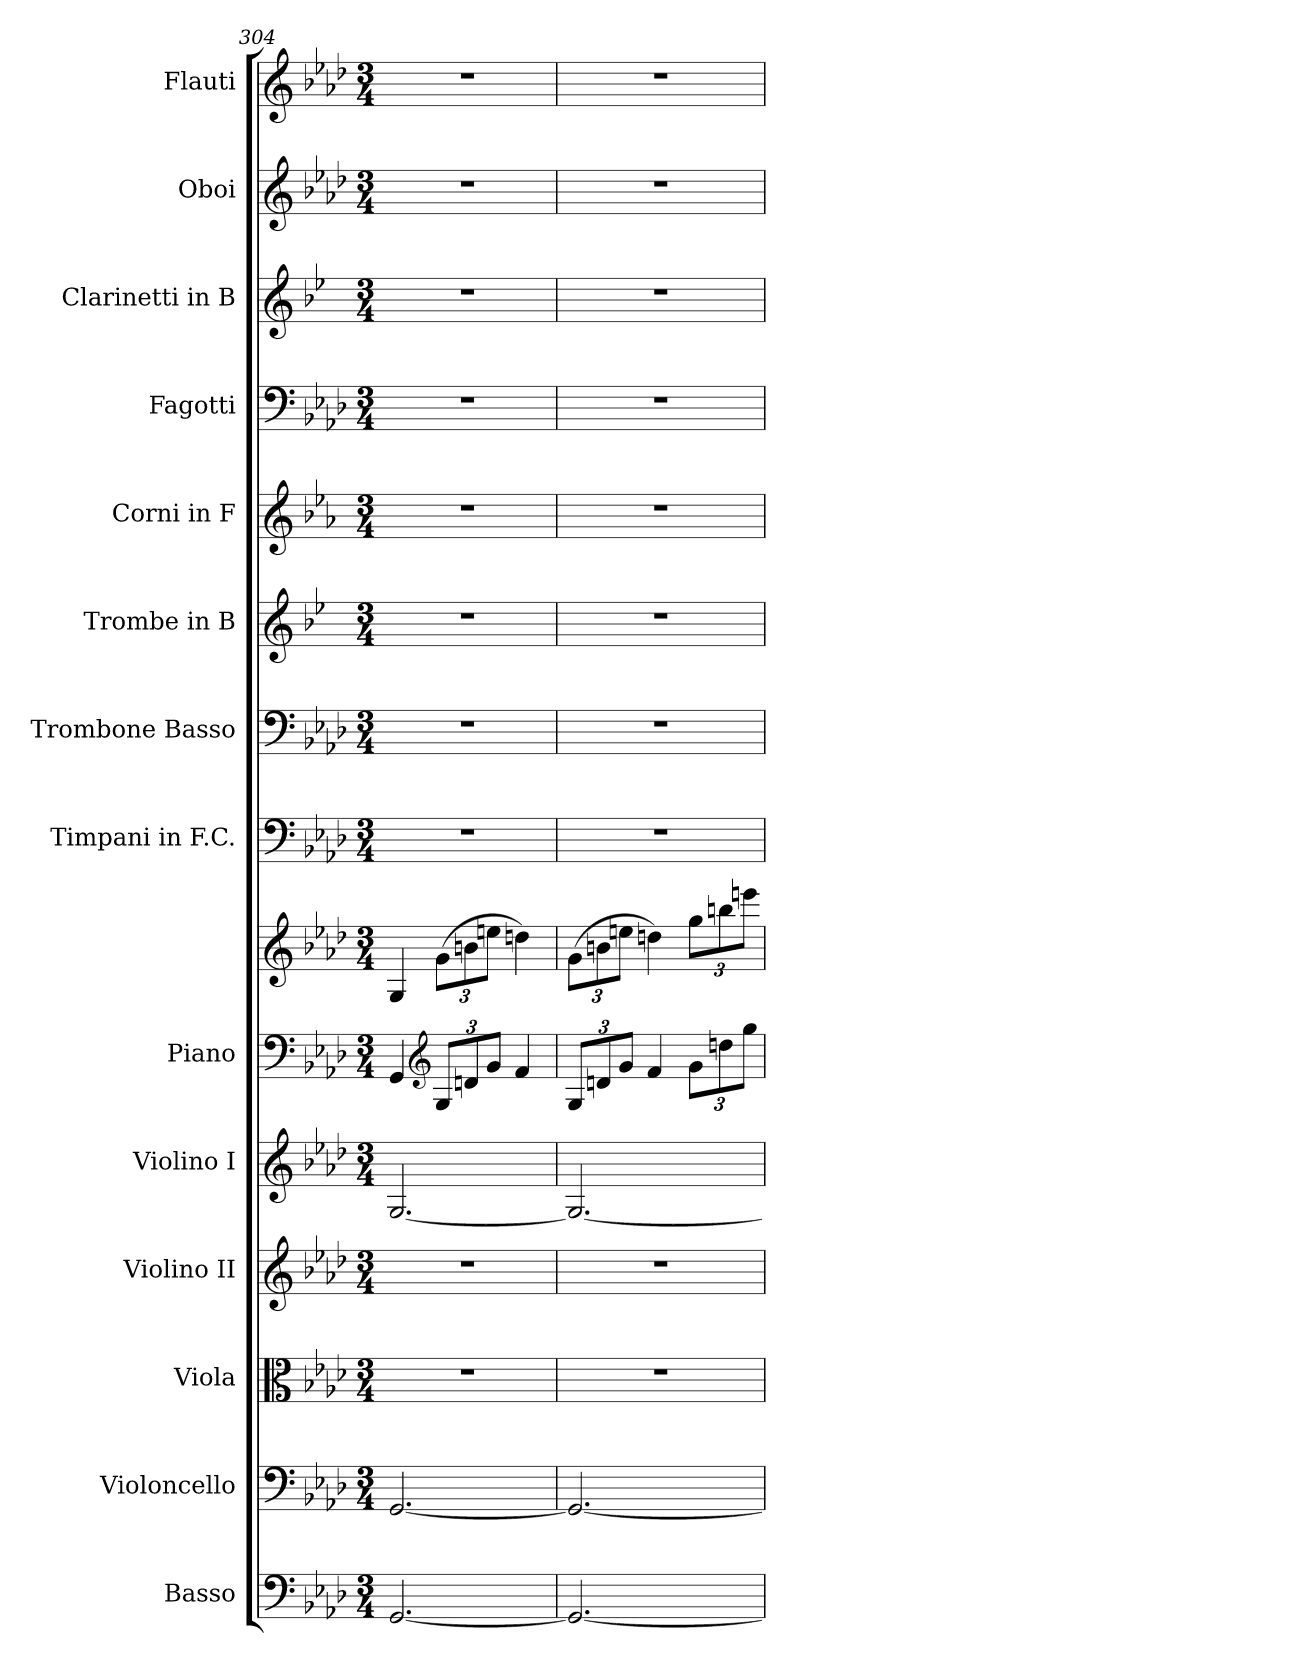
**kern	**kern	**kern	**kern	**kern	**kern	**kern	**kern	**kern	**kern	**kern	**kern	**kern	**kern	**kern
*part14	*part13	*part12	*part11	*part10	*part9	*part9	*part8	*part7	*part6	*part5	*part4	*part3	*part2	*part1
*staff15	*staff14	*staff13	*staff12	*staff11	*staff10	*staff9	*staff8	*staff7	*staff6	*staff5	*staff4	*staff3	*staff2	*staff1
*I"Basso	*I"Violoncello	*I"Viola	*I"Violino II	*I"Violino I	*I"Piano	*	*I"Timpani in F.C.	*I"Trombone Basso	*I"Trombe in B	*I"Corni in F	*I"Fagotti	*I"Clarinetti in B	*I"Oboi	*I"Flauti
*	*	*	*	*	*I'Pno.	*	*I'Timp.	*	*	*	*	*	*I'Ob.	*I'Fl.
*clefF4	*clefF4	*clefC3	*clefG2	*clefG2	*clefF4	*clefG2	*clefF4	*clefF4	*clefG2	*clefG2	*clefF4	*clefG2	*clefG2	*clefG2
*ITrd7c12	*	*	*	*	*	*	*	*	*ITrd1c2	*ITrd4c7	*	*ITrd1c2	*	*
*k[b-e-a-d-]	*k[b-e-a-d-]	*k[b-e-a-d-]	*k[b-e-a-d-]	*k[b-e-a-d-]	*k[b-e-a-d-]	*k[b-e-a-d-]	*k[b-e-a-d-]	*k[b-e-a-d-]	*k[b-e-a-d-]	*k[b-e-a-d-]	*k[b-e-a-d-]	*k[b-e-a-d-]	*k[b-e-a-d-]	*k[b-e-a-d-]
*M3/4	*M3/4	*M3/4	*M3/4	*M3/4	*M3/4	*M3/4	*M3/4	*M3/4	*M3/4	*M3/4	*M3/4	*M3/4	*M3/4	*M3/4
=304	=304	=304	=304	=304	=304	=304	=304	=304	=304	=304	=304	=304	=304	=304
[2.GGG/	[2.GG/	2.r	2.r	[2.G/	4GG/	4G/	2.r	2.r	2.r	2.r	2.r	2.r	2.r	2.r
*	*	*	*	*	*clefG2	*	*	*	*	*	*	*	*	*
*	*	*	*	*	*Xbrackettup	*Xbrackettup	*	*	*	*	*	*	*	*
.	.	.	.	.	12G/L	(>12g\L	.	.	.	.	.	.	.	.
.	.	.	.	.	12dn/	12bn\	.	.	.	.	.	.	.	.
.	.	.	.	.	12g/J	12een\J	.	.	.	.	.	.	.	.
.	.	.	.	.	4f/	4ddn\)	.	.	.	.	.	.	.	.
=305	=305	=305	=305	=305	=305	=305	=305	=305	=305	=305	=305	=305	=305	=305
2.GGG/_	2.GG/_	2.r	2.r	2.G/_	12G/L	(>12g\L	2.r	2.r	2.r	2.r	2.r	2.r	2.r	2.r
.	.	.	.	.	12dn/	12bn\	.	.	.	.	.	.	.	.
.	.	.	.	.	12g/J	12een\J	.	.	.	.	.	.	.	.
.	.	.	.	.	4f/	4ddn\)	.	.	.	.	.	.	.	.
.	.	.	.	.	12g\L	12gg\L	.	.	.	.	.	.	.	.
.	.	.	.	.	12ddn\	12bbn\	.	.	.	.	.	.	.	.
.	.	.	.	.	12gg\J	12eeen\J	.	.	.	.	.	.	.	.
=	=	=	=	=	=	=	=	=	=	=	=	=	=	=
*-	*-	*-	*-	*-	*-	*-	*-	*-	*-	*-	*-	*-	*-	*-
